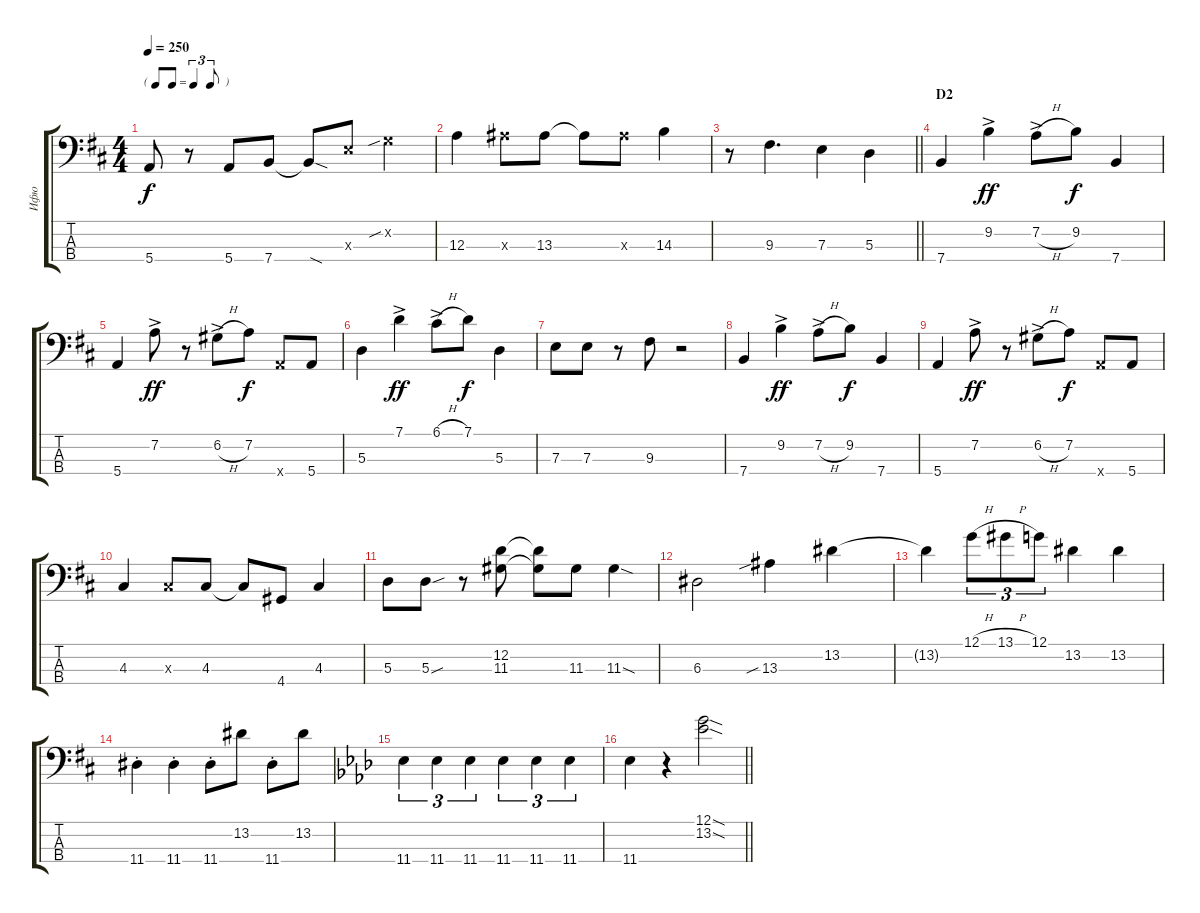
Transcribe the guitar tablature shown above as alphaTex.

\track ("Ифю" "Ифю") {instrument electricbassfinger}
\staff {score tabs}
\tuning (G2 D2 A1 E1) {hide}
\ts (4 4)
\tf triplet8th
\tempo 250
\clef f4
\ks d
5.4.8{dy f} r.8 5.4.8 7.4.8 7.4{sod t}.8 7.3{x}.8 5.2{sib x}.4 |
12.3.4 13.3{x}.8 13.3.8 13.3{t}.8 13.3{x}.8 14.3.4 |
\barLineRight lightlight
r.8 9.3.4{d} 7.3.4 5.3.4 |
\section ("" "D2")
7.4.4 9.2{ac}.4{dy ff} 7.2{h ac}.8 9.2.8{dy f} 7.4.4 |
5.4.4 7.2{ac}.8{dy ff} r.8 6.2{h ac}.8 7.2.8{dy f} 5.4{x}.8 5.4.8 |
5.3.4 7.1{ac}.4{dy ff} 6.1{h ac}.8 7.1.8{dy f} 5.3.4 |
7.3.8 7.3.8 r.8 9.3.8 r.2 |
7.4.4 9.2{ac}.4{dy ff} 7.2{h ac}.8 9.2.8{dy f} 7.4.4 |
5.4.4 7.2{ac}.8{dy ff} r.8 6.2{h ac}.8 7.2.8{dy f} 5.4{x}.8 5.4.8 |
4.3.4 4.3{x}.8 4.3.8 4.3{t}.8 4.4.8 4.3.4 |
5.3.8 5.3{sou}.8 r.8 (12.2 11.3).8 (12.2{t} 11.3{t}).8 11.3.8 11.3{sod}.4 |
6.3.2 13.3{sib}.4 13.2.4 |
13.2{t}.4 12.1{h}.8{tu (3 2)} 13.1{h}.8{tu (3 2)} 12.1.8{tu (3 2)} 13.2.4 13.2.4 |
11.4{st}.4 11.4{st}.4 11.4{st}.8 13.2.8 11.4{st}.8 13.2.8 |
\ks ab
11.4.4{tu (3 2)} 11.4.4{tu (3 2)} 11.4.4{tu (3 2)} 11.4.4{tu (3 2)} 11.4.4{tu (3 2)} 11.4.4{tu (3 2)} |
\barLineRight lightlight
11.4.4 r.4 (12.1{sod} 13.2{sod}).2
